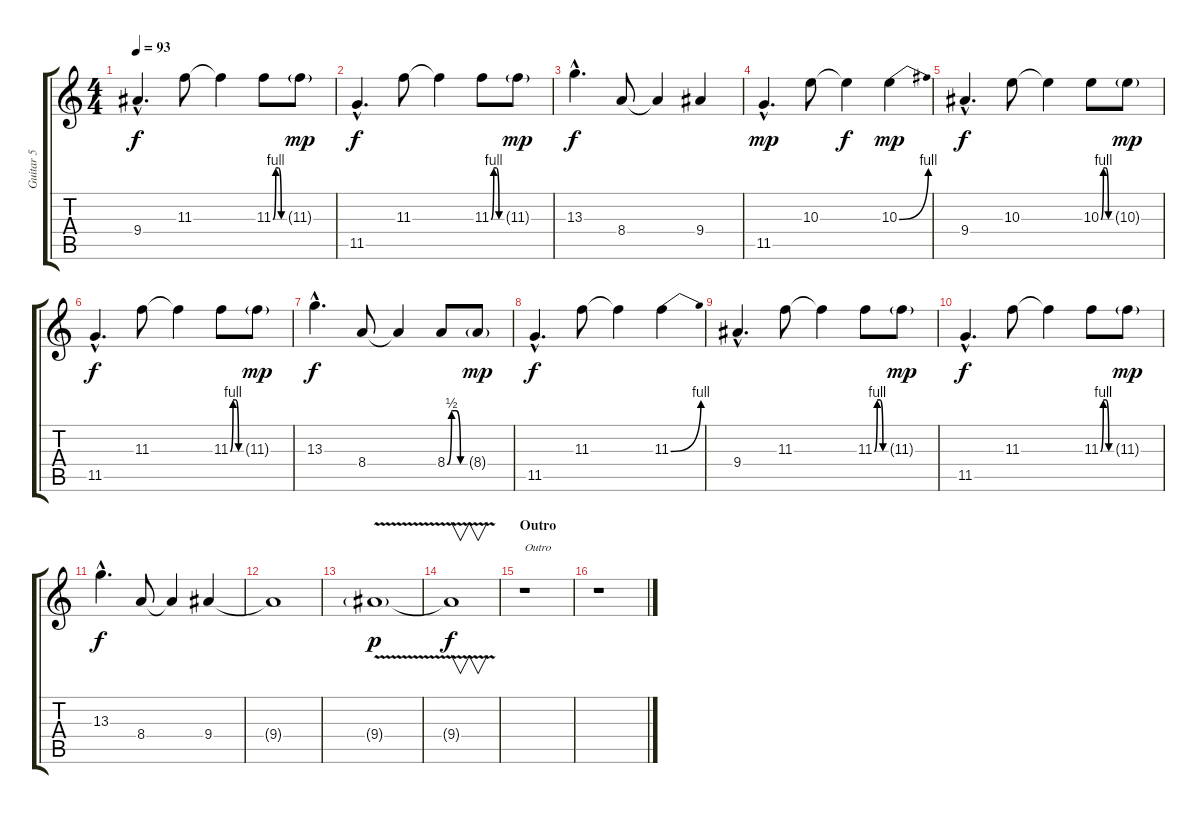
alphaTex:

\track ("Guitar 5" "Guitar 5") {instrument distortionguitar}
\staff {score tabs}
\tuning (Eb4 Bb3 Gb3 Db3 Ab2 Eb2) {hide}
\ts (4 4)
\tempo 93
\clef g2
\ks c
9.4{hac}.4{d dy f} 11.3.8 11.3{t}.4 11.3{be (custom 0 0 15 4 30 4 45 0 60 0)}.8 11.3{g}.8{dy mp} |
11.5{hac}.4{d dy f} 11.3.8 11.3{t}.4 11.3{be (custom 0 0 15 4 30 4 45 0 60 0)}.8 11.3{g}.8{dy mp} |
13.3{hac}.4{d dy f} 8.4.8 8.4{t}.4 9.4.4 |
11.5{hac}.4{d dy mp} 10.3.8 10.3{t}.4{dy f} 10.3{be (bend 0 0 60 4)}.4{dy mp} |
9.4{hac}.4{d dy f} 10.3.8 10.3{t}.4 10.3{be (custom 0 0 15 4 30 4 45 0 60 0)}.8 10.3{g}.8{dy mp} |
11.5{hac}.4{d dy f} 11.3.8 11.3{t}.4 11.3{be (custom 0 0 15 4 30 4 45 0 60 0)}.8 11.3{g}.8{dy mp} |
13.3{hac}.4{d dy f} 8.4.8 8.4{t}.4 8.4{be (custom 0 0 15 2 30 2 45 0 60 0)}.8 8.4{g}.8{dy mp} |
11.5{hac}.4{d dy f} 11.3.8 11.3{t}.4 11.3{be (bend 0 0 60 4)}.4 |
9.4{hac}.4{d} 11.3.8 11.3{t}.4 11.3{be (custom 0 0 15 4 30 4 45 0 60 0)}.8 11.3{g}.8{dy mp} |
11.5{hac}.4{d dy f} 11.3.8 11.3{t}.4 11.3{be (custom 0 0 15 4 30 4 45 0 60 0)}.8 11.3{g}.8{dy mp} |
13.3{hac}.4{d dy f} 8.4.8 8.4{t}.4 9.4.4 |
9.4{t}.1 |
9.4{v g}.1{dy p} |
9.4{t}.1{v dy f} |
\section ("" "Outro")
r.1{txt "Outro"} |
r.1
